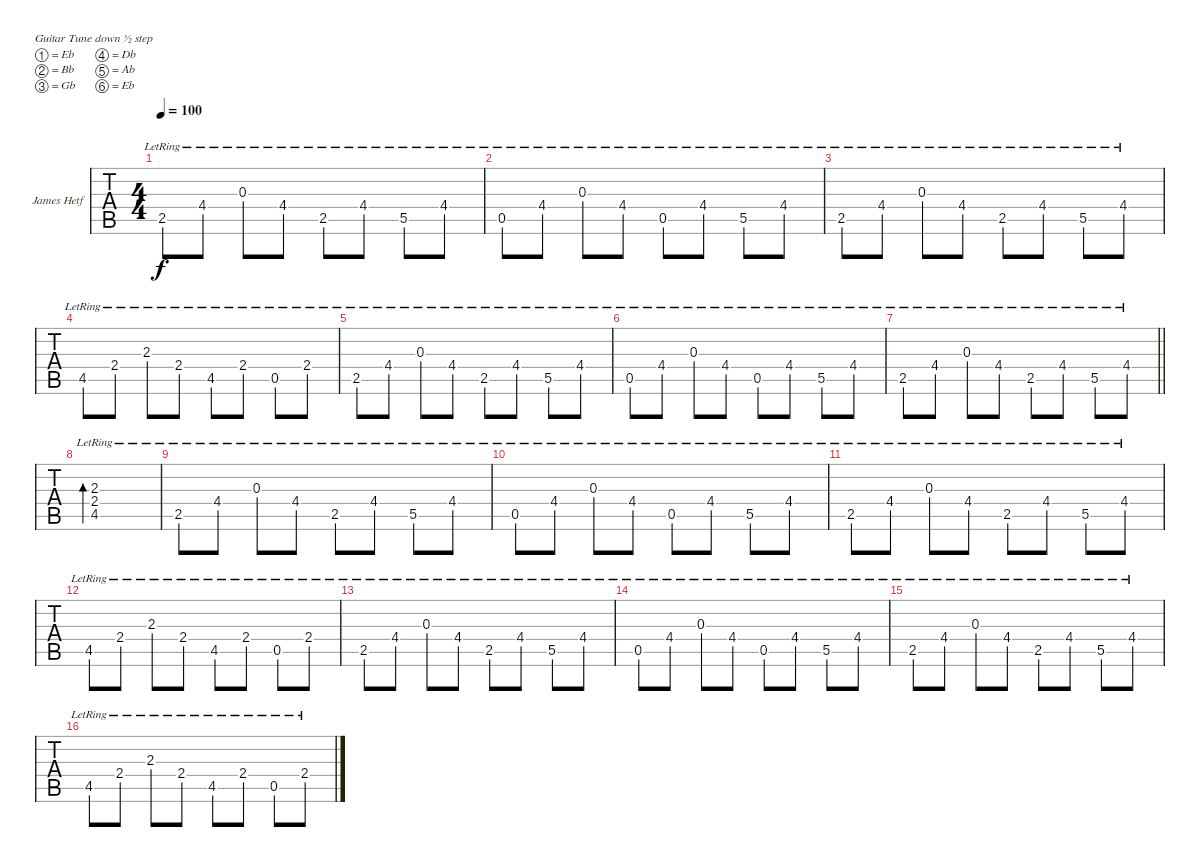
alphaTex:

\bracketExtendMode groupsimilarinstruments
\firstSystemTrackNameOrientation horizontal
\otherSystemsTrackNameOrientation horizontal
\track ("James Hetfield" "James Hetf") {instrument distortionguitar}
\staff {tabs}
\tuning (Eb4 Bb3 Gb3 Db3 Ab2 Eb2)
\ts (4 4)
\beaming (8 2 2 2 2)
\tempo 100
\clef g2
\ks bminor
2.5{lr}.8{lyrics (0 "") lyrics (1 "") lyrics (2 "") lyrics (3 "") lyrics (4 "") dy f instrument distortionguitar} 4.4{lr}.8 0.3{lr}.8 4.4{lr}.8 2.5{lr}.8 4.4{lr}.8 5.5{lr}.8 4.4{lr}.8 |
0.5{lr}.8 4.4{lr}.8 0.3{lr}.8 4.4{lr}.8 0.5{lr}.8 4.4{lr}.8 5.5{lr}.8 4.4{lr}.8 |
2.5{lr}.8 4.4{lr}.8 0.3{lr}.8 4.4{lr}.8 2.5{lr}.8 4.4{lr}.8 5.5{lr}.8 4.4{lr}.8 |
4.5{lr}.8 2.4{lr}.8 2.3{lr}.8 2.4{lr}.8 4.5{lr}.8 2.4{lr}.8 0.5{lr}.8 2.4{lr}.8 |
2.5{lr}.8 4.4{lr}.8 0.3{lr}.8 4.4{lr}.8 2.5{lr}.8 4.4{lr}.8 5.5{lr}.8 4.4{lr}.8 |
0.5{lr}.8 4.4{lr}.8 0.3{lr}.8 4.4{lr}.8 0.5{lr}.8 4.4{lr}.8 5.5{lr}.8 4.4{lr}.8 |
\barLineRight lightlight
2.5{lr}.8 4.4{lr}.8 0.3{lr}.8 4.4{lr}.8 2.5{lr}.8 4.4{lr}.8 5.5{lr}.8 4.4{lr}.8 |
(2.3 2.4 4.5{lr}).1{bd 240} |
2.5{lr}.8 4.4{lr}.8 0.3{lr}.8 4.4{lr}.8 2.5{lr}.8 4.4{lr}.8 5.5{lr}.8 4.4{lr}.8 |
0.5{lr}.8 4.4{lr}.8 0.3{lr}.8 4.4{lr}.8 0.5{lr}.8 4.4{lr}.8 5.5{lr}.8 4.4{lr}.8 |
2.5{lr}.8 4.4{lr}.8 0.3{lr}.8 4.4{lr}.8 2.5{lr}.8 4.4{lr}.8 5.5{lr}.8 4.4{lr}.8 |
4.5{lr}.8 2.4{lr}.8 2.3{lr}.8 2.4{lr}.8 4.5{lr}.8 2.4{lr}.8 0.5{lr}.8 2.4{lr}.8 |
2.5{lr}.8 4.4{lr}.8 0.3{lr}.8 4.4{lr}.8 2.5{lr}.8 4.4{lr}.8 5.5{lr}.8 4.4{lr}.8 |
0.5{lr}.8 4.4{lr}.8 0.3{lr}.8 4.4{lr}.8 0.5{lr}.8 4.4{lr}.8 5.5{lr}.8 4.4{lr}.8 |
2.5{lr}.8 4.4{lr}.8 0.3{lr}.8 4.4{lr}.8 2.5{lr}.8 4.4{lr}.8 5.5{lr}.8 4.4{lr}.8 |
4.5{lr}.8 2.4{lr}.8 2.3{lr}.8 2.4{lr}.8 4.5{lr}.8 2.4{lr}.8 0.5{lr}.8 2.4{lr}.8
